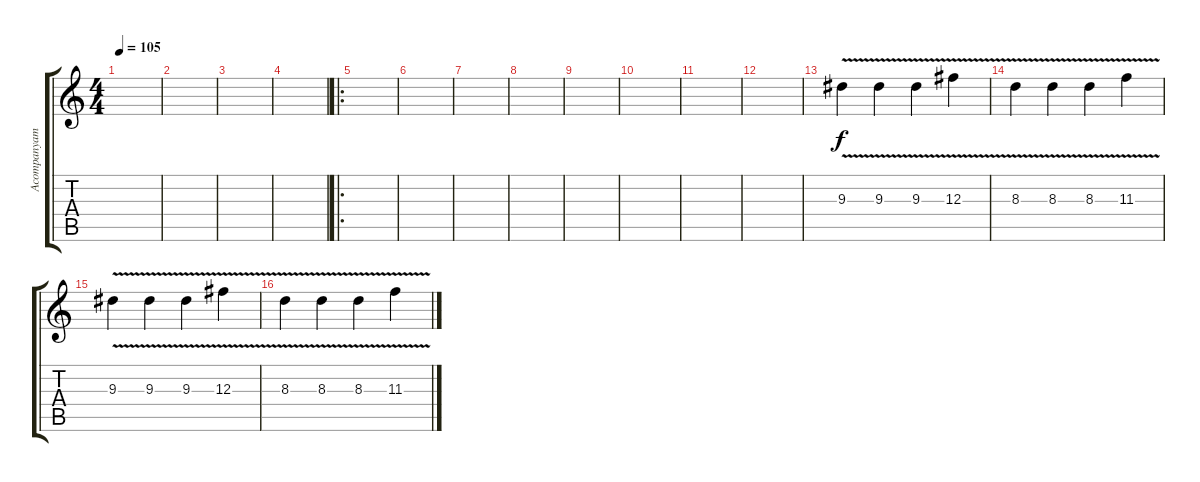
\track ("Acompanyament 2" "Acompanyam") {instrument distortionguitar}
\staff {score tabs}
\tuning (Eb4 Bb3 Gb3 Db3 Ab2 Db2) {hide}
\ts (4 4)
\tempo 105
\clef g2
\ks c
|
|
|
|
\ro
|
|
|
|
|
|
|
|
9.3{v}.4 9.3{v}.4 9.3{v}.4 12.3{v}.4 |
8.3{v}.4 8.3{v}.4 8.3{v}.4 11.3{v}.4 |
9.3{v}.4 9.3{v}.4 9.3{v}.4 12.3{v}.4 |
8.3{v}.4 8.3{v}.4 8.3{v}.4 11.3{v}.4
